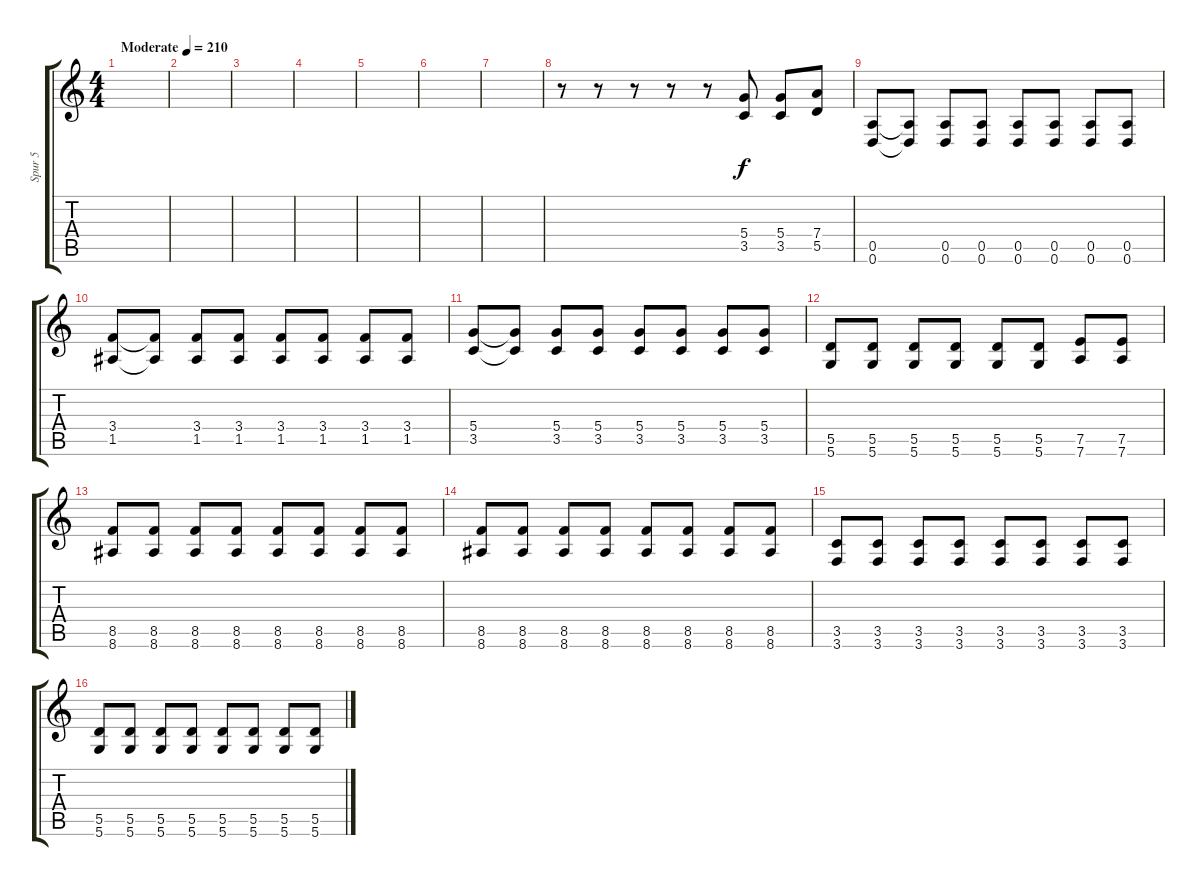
\track ("Spur 5" "Spur 5") {instrument overdrivenguitar}
\staff {score tabs}
\tuning (E4 B3 G3 D3 A2 D2) {hide}
\ts (4 4)
\tempo (210 "Moderate")
\clef g2
\ks c
|
|
|
|
|
|
|
r.8 r.8 r.8 r.8 r.8 (5.4 3.5).8 (5.4 3.5).8 (7.4 5.5).8 |
(0.5 0.6).8 (0.5{t} 0.6{t}).8 (0.5 0.6).8 (0.5 0.6).8 (0.5 0.6).8 (0.5 0.6).8 (0.5 0.6).8 (0.5 0.6).8 |
(3.4 1.5).8 (3.4{t} 1.5{t}).8 (3.4 1.5).8 (3.4 1.5).8 (3.4 1.5).8 (3.4 1.5).8 (3.4 1.5).8 (3.4 1.5).8 |
(5.4 3.5).8 (5.4{t} 3.5{t}).8 (5.4 3.5).8 (5.4 3.5).8 (5.4 3.5).8 (5.4 3.5).8 (5.4 3.5).8 (5.4 3.5).8 |
(5.5 5.6).8 (5.5 5.6).8 (5.5 5.6).8 (5.5 5.6).8 (5.5 5.6).8 (5.5 5.6).8 (7.5 7.6).8 (7.5 7.6).8 |
(8.5 8.6).8 (8.5 8.6).8 (8.5 8.6).8 (8.5 8.6).8 (8.5 8.6).8 (8.5 8.6).8 (8.5 8.6).8 (8.5 8.6).8 |
(8.5 8.6).8 (8.5 8.6).8 (8.5 8.6).8 (8.5 8.6).8 (8.5 8.6).8 (8.5 8.6).8 (8.5 8.6).8 (8.5 8.6).8 |
(3.5 3.6).8 (3.5 3.6).8 (3.5 3.6).8 (3.5 3.6).8 (3.5 3.6).8 (3.5 3.6).8 (3.5 3.6).8 (3.5 3.6).8 |
(5.5 5.6).8 (5.5 5.6).8 (5.5 5.6).8 (5.5 5.6).8 (5.5 5.6).8 (5.5 5.6).8 (5.5 5.6).8 (5.5 5.6).8
